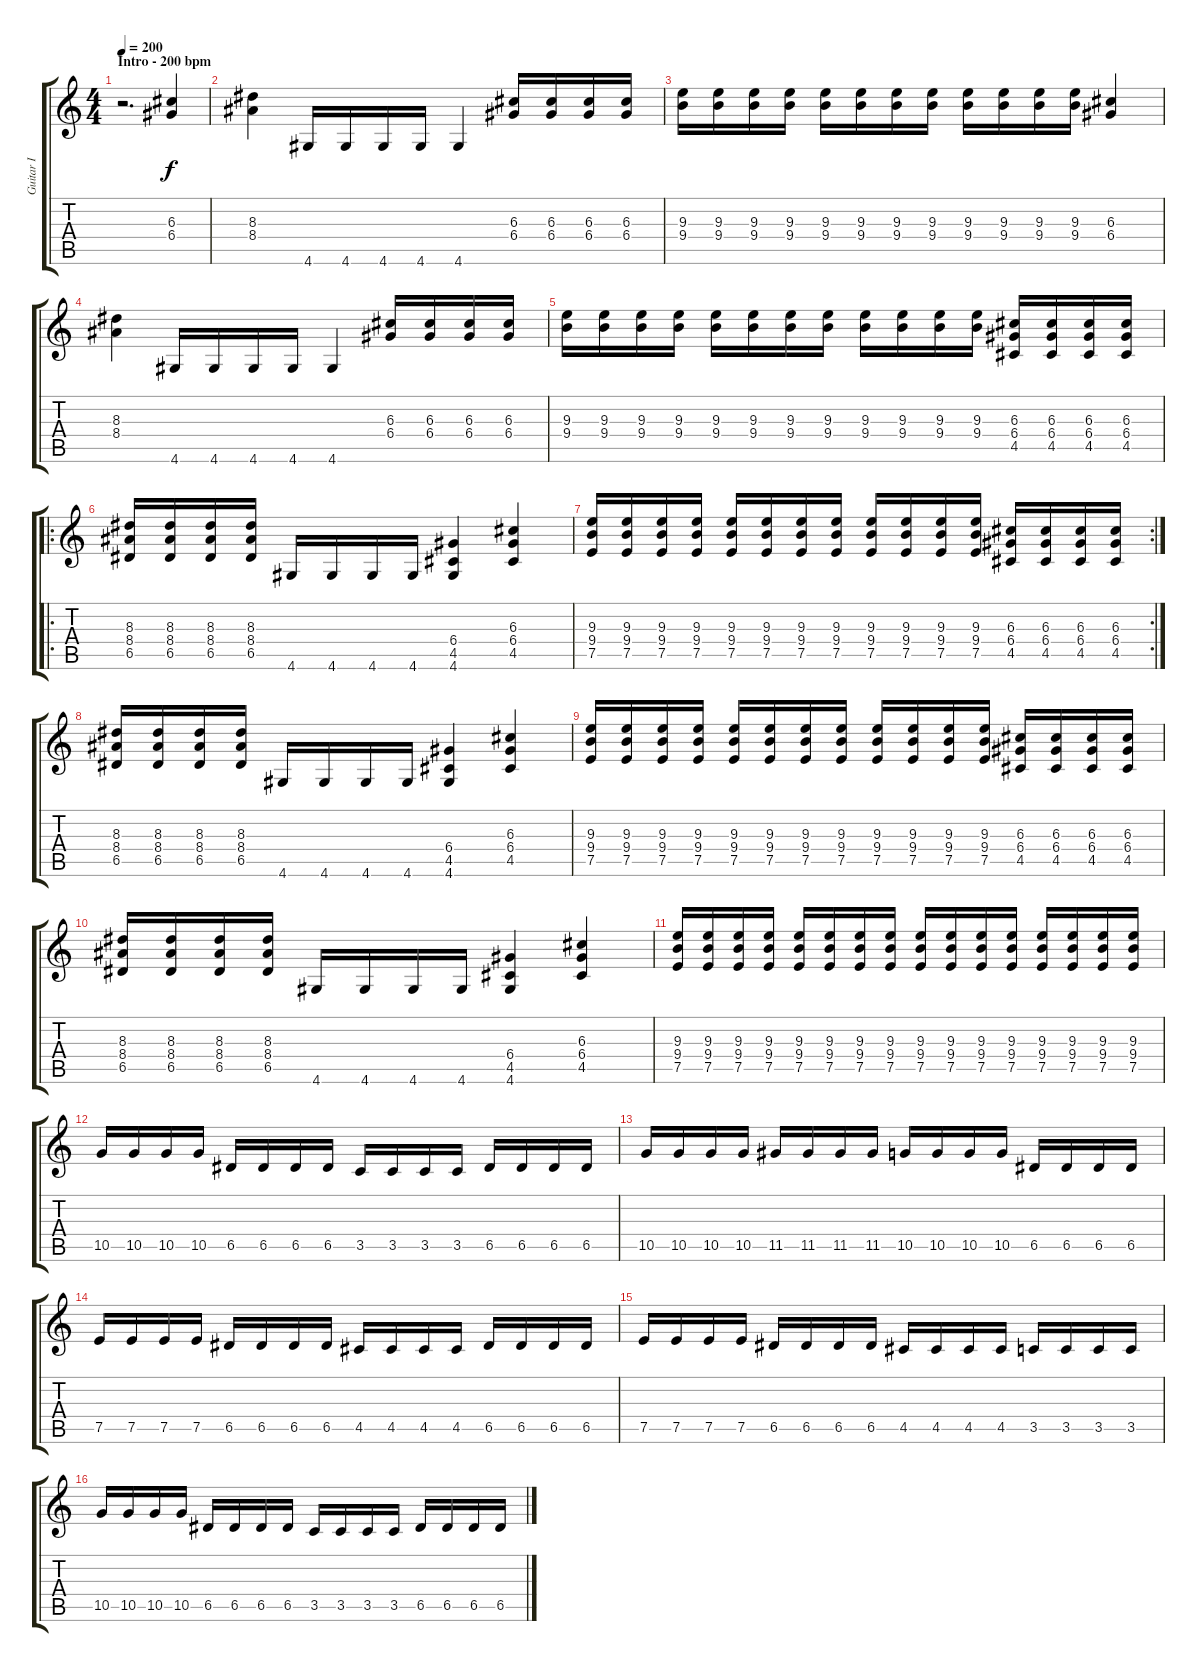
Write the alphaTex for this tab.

\track ("Guitar I" "Guitar I") {instrument distortionguitar}
\staff {score tabs}
\tuning (E4 B3 G3 D3 A2 E2) {hide}
\ts (4 4)
\section ("" "Intro - 200 bpm")
\tempo 200
\clef g2
\ks c
r.2{d dy f instrument distortionguitar} (6.3 6.4).4 |
(8.3 8.4).4 4.6.16 4.6.16 4.6.16 4.6.16 4.6.4 (6.3 6.4).16 (6.3 6.4).16 (6.3 6.4).16 (6.3 6.4).16 |
(9.3 9.4).16 (9.3 9.4).16 (9.3 9.4).16 (9.3 9.4).16 (9.3 9.4).16 (9.3 9.4).16 (9.3 9.4).16 (9.3 9.4).16 (9.3 9.4).16 (9.3 9.4).16 (9.3 9.4).16 (9.3 9.4).16 (6.3 6.4).4 |
(8.3 8.4).4 4.6.16 4.6.16 4.6.16 4.6.16 4.6.4 (6.3 6.4).16 (6.3 6.4).16 (6.3 6.4).16 (6.3 6.4).16 |
(9.3 9.4).16 (9.3 9.4).16 (9.3 9.4).16 (9.3 9.4).16 (9.3 9.4).16 (9.3 9.4).16 (9.3 9.4).16 (9.3 9.4).16 (9.3 9.4).16 (9.3 9.4).16 (9.3 9.4).16 (9.3 9.4).16 (6.3 6.4 4.5).16 (6.3 6.4 4.5).16 (6.3 6.4 4.5).16 (6.3 6.4 4.5).16 |
\ro
(8.3 8.4 6.5).16 (8.3 8.4 6.5).16 (8.3 8.4 6.5).16 (8.3 8.4 6.5).16 4.6.16 4.6.16 4.6.16 4.6.16 (6.4 4.5 4.6).4 (6.3 6.4 4.5).4 |
\rc 2
(9.3 9.4 7.5).16 (9.3 9.4 7.5).16 (9.3 9.4 7.5).16 (9.3 9.4 7.5).16 (9.3 9.4 7.5).16 (9.3 9.4 7.5).16 (9.3 9.4 7.5).16 (9.3 9.4 7.5).16 (9.3 9.4 7.5).16 (9.3 9.4 7.5).16 (9.3 9.4 7.5).16 (9.3 9.4 7.5).16 (6.3 6.4 4.5).16 (6.3 6.4 4.5).16 (6.3 6.4 4.5).16 (6.3 6.4 4.5).16 |
(8.3 8.4 6.5).16 (8.3 8.4 6.5).16 (8.3 8.4 6.5).16 (8.3 8.4 6.5).16 4.6.16 4.6.16 4.6.16 4.6.16 (6.4 4.5 4.6).4 (6.3 6.4 4.5).4 |
(9.3 9.4 7.5).16 (9.3 9.4 7.5).16 (9.3 9.4 7.5).16 (9.3 9.4 7.5).16 (9.3 9.4 7.5).16 (9.3 9.4 7.5).16 (9.3 9.4 7.5).16 (9.3 9.4 7.5).16 (9.3 9.4 7.5).16 (9.3 9.4 7.5).16 (9.3 9.4 7.5).16 (9.3 9.4 7.5).16 (6.3 6.4 4.5).16 (6.3 6.4 4.5).16 (6.3 6.4 4.5).16 (6.3 6.4 4.5).16 |
(8.3 8.4 6.5).16 (8.3 8.4 6.5).16 (8.3 8.4 6.5).16 (8.3 8.4 6.5).16 4.6.16 4.6.16 4.6.16 4.6.16 (6.4 4.5 4.6).4 (6.3 6.4 4.5).4 |
(9.3 9.4 7.5).16 (9.3 9.4 7.5).16 (9.3 9.4 7.5).16 (9.3 9.4 7.5).16 (9.3 9.4 7.5).16 (9.3 9.4 7.5).16 (9.3 9.4 7.5).16 (9.3 9.4 7.5).16 (9.3 9.4 7.5).16 (9.3 9.4 7.5).16 (9.3 9.4 7.5).16 (9.3 9.4 7.5).16 (9.3 9.4 7.5).16 (9.3 9.4 7.5).16 (9.3 9.4 7.5).16 (9.3 9.4 7.5).16 |
10.5.16 10.5.16 10.5.16 10.5.16 6.5.16 6.5.16 6.5.16 6.5.16 3.5.16 3.5.16 3.5.16 3.5.16 6.5.16 6.5.16 6.5.16 6.5.16 |
10.5.16 10.5.16 10.5.16 10.5.16 11.5.16 11.5.16 11.5.16 11.5.16 10.5.16 10.5.16 10.5.16 10.5.16 6.5.16 6.5.16 6.5.16 6.5.16 |
7.5.16 7.5.16 7.5.16 7.5.16 6.5.16 6.5.16 6.5.16 6.5.16 4.5.16 4.5.16 4.5.16 4.5.16 6.5.16 6.5.16 6.5.16 6.5.16 |
7.5.16 7.5.16 7.5.16 7.5.16 6.5.16 6.5.16 6.5.16 6.5.16 4.5.16 4.5.16 4.5.16 4.5.16 3.5.16 3.5.16 3.5.16 3.5.16 |
10.5.16 10.5.16 10.5.16 10.5.16 6.5.16 6.5.16 6.5.16 6.5.16 3.5.16 3.5.16 3.5.16 3.5.16 6.5.16 6.5.16 6.5.16 6.5.16
